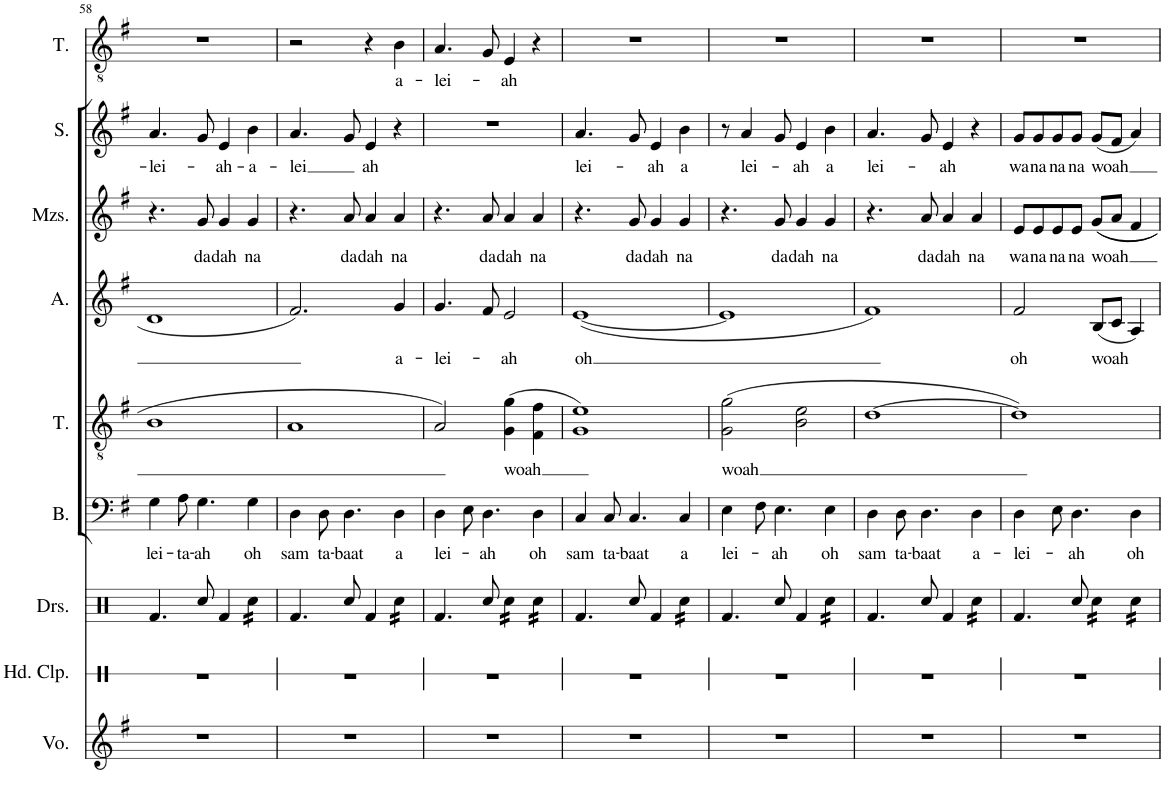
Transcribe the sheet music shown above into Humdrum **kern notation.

**kern	**kern	**kern	**kern	**text	**kern	**text	**kern	**text	**kern	**text	**kern	**text	**kern	**text
*part9	*part8	*part7	*part6	*part6	*part5	*part5	*part4	*part4	*part3	*part3	*part2	*part2	*part1	*part1
*staff9	*staff8	*staff7	*staff6	*staff6	*staff5	*staff5	*staff4	*staff4	*staff3	*staff3	*staff2	*staff2	*staff1	*staff1
*I"Voice	*I"Hand Clap	*I"Drumset	*I"Bass	*	*I"Tenor	*	*I"Alto	*	*I"Mezzo-soprano	*	*I"Soprano	*	*I"Tenor	*
*I'Vo.	*I'Hd. Clp.	*I'Drs.	*I'B.	*	*I'T.	*	*I'A.	*	*I'Mzs.	*	*I'S.	*	*I'T.	*
!!LO:PB:g=z
*clefG2	*clefX	*clefX	*clefF4	*	*clefGv2	*	*clefG2	*	*clefG2	*	*clefG2	*	*clefGv2	*
*k[f#]	*k[]	*k[]	*k[f#]	*	*k[f#]	*	*k[f#]	*	*k[f#]	*	*k[f#]	*	*k[f#]	*
*M4/4	*M4/4	*M4/4	*M4/4	*	*M4/4	*	*M4/4	*	*M4/4	*	*M4/4	*	*M4/4	*
*met(c)	*met(c)	*met(c)	*met(c)	*	*met(c)	*	*met(c)	*	*met(c)	*	*met(c)	*	*met(c)	*
=58	=58	=58	=58	=58	=58	=58	=58	=58	=58	=58	=58	=58	=58	=58
!	!	!	!	!LO:LY:b	!	!	!	!	!	!	!	!LO:LY:b	!	!
1r	1r	4.Rf/	4G\	lei-	1B	.	1d	.	4.r	.	4.a/	-lei-	1r	.
!	!	!	!	!LO:LY:b	!	!	!	!	!	!	!	!	!	!
.	.	.	8A\	-ta-	.	.	.	.	.	.	.	.	.	.
!	!	!	!	!LO:LY:b	!	!	!	!	!	!LO:LY:b	!	!	!	!
.	.	8Rcc/	4.G\	-ah	.	.	.	.	8g/	da	8g/	.	.	.
!	!	!	!	!	!	!	!	!	!	!LO:LY:b	!	!LO:LY:b	!	!
.	.	4Rf/	.	.	.	.	.	.	4g/	dah	4e/	-ah-	.	.
!	!	!	!	!LO:LY:b	!	!	!	!	!	!LO:LY:b	!	!LO:LY:b	!	!
*	*	*tremolo	*	*	*	*	*	*	*	*	*	*	*	*
.	.	16Rcc\LL	4G\	oh	.	.	.	.	4g/	na	4b\	-a-	.	.
.	.	16Rcc\	.	.	.	.	.	.	.	.	.	.	.	.
.	.	16Rcc\	.	.	.	.	.	.	.	.	.	.	.	.
.	.	16Rcc\JJ	.	.	.	.	.	.	.	.	.	.	.	.
*	*	*Xtremolo	*	*	*	*	*	*	*	*	*	*	*	*
=59	=59	=59	=59	=59	=59	=59	=59	=59	=59	=59	=59	=59	=59	=59
!	!	!	!	!LO:LY:b	!	!	!	!	!	!	!	!LO:LY:b	!	!
1r	1r	4.Rf/	4D\	sam	1A	.	2.f#/	.	4.r	.	4.a/	-lei	2r	.
!	!	!	!	!LO:LY:b	!	!	!	!	!	!	!	!	!	!
.	.	.	8D\	ta-	.	.	.	.	.	.	.	.	.	.
!	!	!	!	!LO:LY:b	!	!	!	!	!	!LO:LY:b	!	!	!	!
.	.	8Rcc/	4.D\	-baat	.	.	.	.	8a/	da	8g/	.	.	.
!	!	!	!	!	!	!	!	!	!	!LO:LY:b	!	!LO:LY:b	!	!
.	.	4Rf/	.	.	.	.	.	.	4a/	dah	4e/	ah	4r	.
!	!	!	!	!LO:LY:b	!	!	!	!LO:LY:b	!	!LO:LY:b	!	!	!	!LO:LY:b
*	*	*tremolo	*	*	*	*	*	*	*	*	*	*	*	*
.	.	16Rcc\LL	4D\	a	.	.	4g/	a-	4a/	na	4r	.	4B\	a-
.	.	16Rcc\	.	.	.	.	.	.	.	.	.	.	.	.
.	.	16Rcc\	.	.	.	.	.	.	.	.	.	.	.	.
.	.	16Rcc\JJ	.	.	.	.	.	.	.	.	.	.	.	.
*	*	*Xtremolo	*	*	*	*	*	*	*	*	*	*	*	*
=60	=60	=60	=60	=60	=60	=60	=60	=60	=60	=60	=60	=60	=60	=60
!	!	!	!	!LO:LY:b	!	!	!	!LO:LY:b	!	!	!	!	!	!LO:LY:b
1r	1r	4.Rf/	4D\	lei-	2A/	.	4.g/	-lei-	4.r	.	1r	.	4.A/	-lei-
.	.	.	8E\	.	.	.	.	.	.	.	.	.	.	.
!	!	!	!	!LO:LY:b	!	!	!	!	!	!LO:LY:b	!	!	!	!
.	.	8Rcc/	4.D\	-ah	.	.	8f#/	.	8a/	da	.	.	8G/	.
!	!	!	!	!	!	!LO:LY:b	!	!LO:LY:b	!	!LO:LY:b	!	!	!	!LO:LY:b
*	*	*tremolo	*	*	*	*	*	*	*	*	*	*	*	*
.	.	16Rcc\LL	.	.	(4G\ 4g\	woah	2e/	-ah	4a/	dah	.	.	4E/	-ah
.	.	16Rcc\	.	.	.	.	.	.	.	.	.	.	.	.
.	.	16Rcc\	.	.	.	.	.	.	.	.	.	.	.	.
.	.	16Rcc\JJ	.	.	.	.	.	.	.	.	.	.	.	.
!	!	!	!	!LO:LY:b	!	!	!	!	!	!LO:LY:b	!	!	!	!
.	.	16Rcc\LL	4D\	oh	4F#\ 4f#\	.	.	.	4a/	na	.	.	4r	.
.	.	16Rcc\	.	.	.	.	.	.	.	.	.	.	.	.
.	.	16Rcc\	.	.	.	.	.	.	.	.	.	.	.	.
.	.	16Rcc\JJ	.	.	.	.	.	.	.	.	.	.	.	.
*	*	*Xtremolo	*	*	*	*	*	*	*	*	*	*	*	*
=61	=61	=61	=61	=61	=61	=61	=61	=61	=61	=61	=61	=61	=61	=61
!	!	!	!	!LO:LY:b	!	!	!	!LO:LY:b	!	!	!	!LO:LY:b	!	!
1r	1r	4.Rf/	4C/	sam	1G 1e)	.	([1e	oh	4.r	.	4.a/	lei-	1r	.
!	!	!	!	!LO:LY:b	!	!	!	!	!	!	!	!	!	!
.	.	.	8C/	ta-	.	.	.	.	.	.	.	.	.	.
!	!	!	!	!LO:LY:b	!	!	!	!	!	!LO:LY:b	!	!	!	!
.	.	8Rcc/	4.C/	-baat	.	.	.	.	8g/	da	8g/	.	.	.
!	!	!	!	!	!	!	!	!	!	!LO:LY:b	!	!LO:LY:b	!	!
.	.	4Rf/	.	.	.	.	.	.	4g/	dah	4e/	-ah	.	.
!	!	!	!	!LO:LY:b	!	!	!	!	!	!LO:LY:b	!	!LO:LY:b	!	!
*	*	*tremolo	*	*	*	*	*	*	*	*	*	*	*	*
.	.	16Rcc\LL	4C/	a	.	.	.	.	4g/	na	4b\	a	.	.
.	.	16Rcc\	.	.	.	.	.	.	.	.	.	.	.	.
.	.	16Rcc\	.	.	.	.	.	.	.	.	.	.	.	.
.	.	16Rcc\JJ	.	.	.	.	.	.	.	.	.	.	.	.
*	*	*Xtremolo	*	*	*	*	*	*	*	*	*	*	*	*
=62	=62	=62	=62	=62	=62	=62	=62	=62	=62	=62	=62	=62	=62	=62
!	!	!	!	!LO:LY:b	!	!LO:LY:b	!	!	!	!	!	!	!	!
1r	1r	4.Rf/	4E\	lei-	(2G\ 2g\	woah	1e]	.	4.r	.	8r	.	1r	.
!	!	!	!	!	!	!	!	!	!	!	!	!LO:LY:b	!	!
.	.	.	.	.	.	.	.	.	.	.	4a/	lei-	.	.
.	.	.	8F#\	.	.	.	.	.	.	.	.	.	.	.
!	!	!	!	!LO:LY:b	!	!	!	!	!	!LO:LY:b	!	!	!	!
.	.	8Rcc/	4.E\	-ah	.	.	.	.	8g/	da	8g/	.	.	.
!	!	!	!	!	!	!	!	!	!	!LO:LY:b	!	!LO:LY:b	!	!
.	.	4Rf/	.	.	2B\ 2e\	.	.	.	4g/	dah	4e/	-ah	.	.
!	!	!	!	!LO:LY:b	!	!	!	!	!	!LO:LY:b	!	!LO:LY:b	!	!
*	*	*tremolo	*	*	*	*	*	*	*	*	*	*	*	*
.	.	16Rcc\LL	4E\	oh	.	.	.	.	4g/	na	4b\	a	.	.
.	.	16Rcc\	.	.	.	.	.	.	.	.	.	.	.	.
.	.	16Rcc\	.	.	.	.	.	.	.	.	.	.	.	.
.	.	16Rcc\JJ	.	.	.	.	.	.	.	.	.	.	.	.
*	*	*Xtremolo	*	*	*	*	*	*	*	*	*	*	*	*
=63	=63	=63	=63	=63	=63	=63	=63	=63	=63	=63	=63	=63	=63	=63
!	!	!	!	!LO:LY:b	!	!	!	!	!	!	!	!LO:LY:b	!	!
1r	1r	4.Rf/	4D\	sam	[1d	.	1f#)	.	4.r	.	4.a/	lei-	1r	.
!	!	!	!	!LO:LY:b	!	!	!	!	!	!	!	!	!	!
.	.	.	8D\	ta-	.	.	.	.	.	.	.	.	.	.
!	!	!	!	!LO:LY:b	!	!	!	!	!	!LO:LY:b	!	!	!	!
.	.	8Rcc/	4.D\	-baat	.	.	.	.	8a/	da	8g/	.	.	.
!	!	!	!	!	!	!	!	!	!	!LO:LY:b	!	!LO:LY:b	!	!
.	.	4Rf/	.	.	.	.	.	.	4a/	dah	4e/	-ah	.	.
!	!	!	!	!LO:LY:b	!	!	!	!	!	!LO:LY:b	!	!	!	!
*	*	*tremolo	*	*	*	*	*	*	*	*	*	*	*	*
.	.	16Rcc\LL	4D\	a-	.	.	.	.	4a/	na	4r	.	.	.
.	.	16Rcc\	.	.	.	.	.	.	.	.	.	.	.	.
.	.	16Rcc\	.	.	.	.	.	.	.	.	.	.	.	.
.	.	16Rcc\JJ	.	.	.	.	.	.	.	.	.	.	.	.
*	*	*Xtremolo	*	*	*	*	*	*	*	*	*	*	*	*
=64	=64	=64	=64	=64	=64	=64	=64	=64	=64	=64	=64	=64	=64	=64
!	!	!	!	!LO:LY:b	!	!	!	!LO:LY:b	!	!LO:LY:b	!	!LO:LY:b	!	!
1r	1r	4.Rf/	4D\	-lei-	1d])	.	2f#/	oh	8e/L	wa	8g/L	wa	1r	.
!	!	!	!	!	!	!	!	!	!	!LO:LY:b	!	!LO:LY:b	!	!
.	.	.	.	.	.	.	.	.	8e/	na	8g/	na	.	.
!	!	!	!	!	!	!	!	!	!	!LO:LY:b	!	!LO:LY:b	!	!
.	.	.	8E\	.	.	.	.	.	8e/	na	8g/	na	.	.
!	!	!	!	!LO:LY:b	!	!	!	!	!	!LO:LY:b	!	!LO:LY:b	!	!
.	.	8Rcc/	4.D\	-ah	.	.	.	.	8e/J	na	8g/J	na	.	.
!	!	!	!	!	!	!	!	!LO:LY:b	!	!LO:LY:b	!	!LO:LY:b	!	!
*	*	*tremolo	*	*	*	*	*	*	*	*	*	*	*	*
.	.	16Rcc\LL	.	.	.	.	(8B/L	woah	8g/L	woah	(8g/L	woah	.	.
.	.	16Rcc\	.	.	.	.	.	.	.	.	.	.	.	.
.	.	16Rcc\	.	.	.	.	8c/J	.	8a/J	.	8f#/J	.	.	.
.	.	16Rcc\JJ	.	.	.	.	.	.	.	.	.	.	.	.
!	!	!	!	!LO:LY:b	!	!	!	!	!	!	!	!	!	!
.	.	16Rcc\LL	4D\	oh	.	.	4A/)	.	4f#/	.	4a/)	.	.	.
.	.	16Rcc\	.	.	.	.	.	.	.	.	.	.	.	.
.	.	16Rcc\	.	.	.	.	.	.	.	.	.	.	.	.
.	.	16Rcc\JJ	.	.	.	.	.	.	.	.	.	.	.	.
*	*	*Xtremolo	*	*	*	*	*	*	*	*	*	*	*	*
=	=	=	=	=	=	=	=	=	=	=	=	=	=	=
*-	*-	*-	*-	*-	*-	*-	*-	*-	*-	*-	*-	*-	*-	*-
